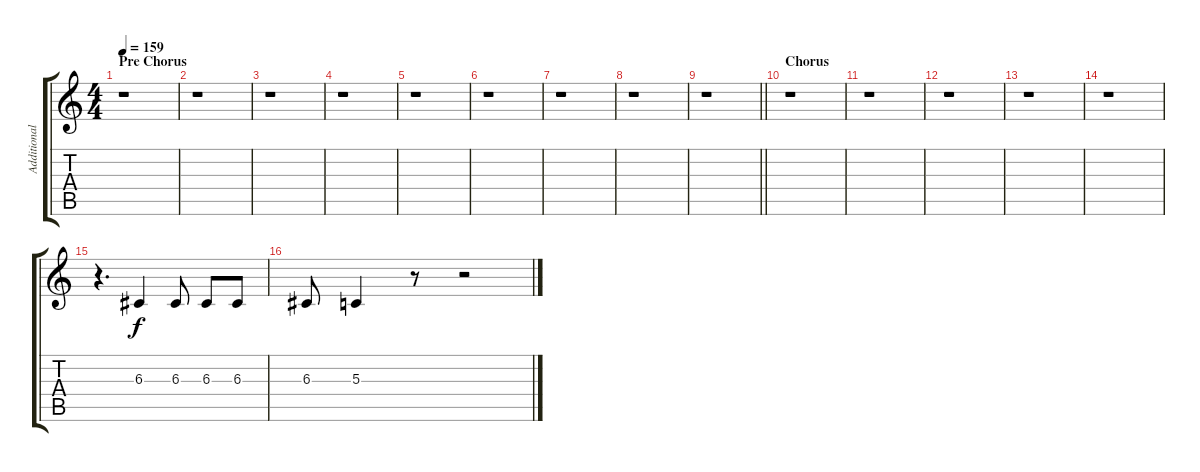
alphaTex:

\track ("Additional Vocals" "Additional") {instrument sopranosax}
\staff {score tabs}
\tuning (E4 B3 G3 D3 A2 E2) {hide}
\ts (4 4)
\section ("" "Pre Chorus")
\tempo 159
\clef g2
\ks c
r.1{dy f} |
r.1 |
r.1 |
r.1 |
r.1 |
r.1 |
r.1 |
r.1 |
\barLineRight lightlight
r.1 |
\section ("" "Chorus")
r.1 |
r.1 |
r.1 |
r.1 |
r.1 |
r.4{d} 6.3.4 6.3.8 6.3.8 6.3.8 |
6.3.8 5.3.4 r.8 r.2
